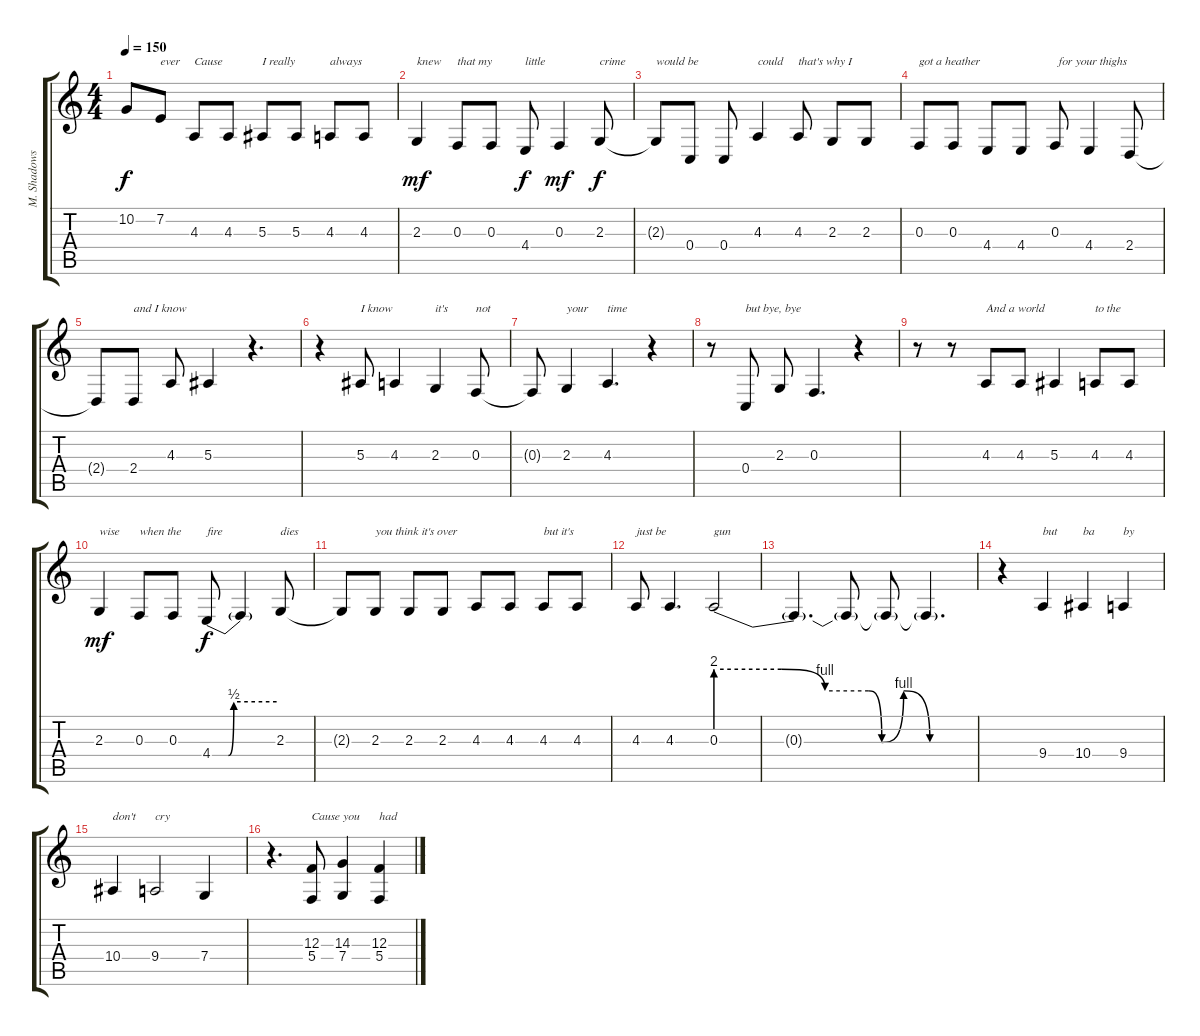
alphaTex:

\track ("M. Shadows" "M. Shadows") {instrument clarinet}
\staff {score tabs}
\tuning (D4 A3 F3 C3 G2 C2) {hide}
\ts (4 4)
\tempo 150
\clef g2
\ks c
10.2{t}.8{dy f} 7.2.8{txt "ever"} 4.3.8{txt "Cause"} 4.3.8 5.3.8{txt "I really"} 5.3.8 4.3.8{txt "always"} 4.3.8 |
2.3.4{txt "knew" dy mf} 0.3.8{txt "that my"} 0.3.8 4.4.8{txt "little" dy f} 0.3.4{dy mf} 2.3.8{txt "crime" dy f} |
2.3{t}.8{txt "would be"} 0.4.8 0.4.8 4.3.4{txt "could"} 4.3.8{txt "that's why I"} 2.3.8 2.3.8 |
0.3.8{txt "got a heather"} 0.3.8 4.4.8 4.4.8 0.3.8{txt " for your thighs"} 4.4.4 2.4.8 |
2.4{t}.8 2.4.8{txt "and I know"} 4.3.8 5.3.4 r.4{d} |
r.4 5.3.8{txt "I know"} 4.3.4 2.3.4{txt "it's"} 0.3.8{txt "not"} |
0.3{t}.8 2.3.4{txt "your"} 4.3.4{d txt "time"} r.4 |
r.8 0.4.8{txt "but bye, bye"} 2.3.8 0.3.4{d} r.4 |
r.8 r.8 4.3.8{txt "And a world"} 4.3.8 5.3.4 4.3.8{txt "to the"} 4.3.8 |
2.3.4{txt "wise" dy mf} 0.3.8{txt "when the"} 0.3.8 4.4{be (custom 0 0 15 0 20 2 60 2)}.8{txt "fire" dy f} 4.4{t}.4 2.3.8{txt "dies"} |
2.3{t}.8 2.3.8{txt "you think it's over"} 2.3.8 2.3.8 4.3.8 4.3.8 4.3.8{txt "but it's"} 4.3.8 |
4.3.8{txt "just be"} 4.3.4{d} 0.3{be (custom 0 8 15 8 25 4 35 4 38 0 43 4 49 0 60 0)}.2{txt "gun"} |
0.3{t}.4{d} 0.3{t}.8 0.3{t}.8 0.3{t}.4{d} |
r.4 9.4.4{txt "but"} 10.4.4{txt "ba"} 9.4.4{txt "by"} |
10.4.4{txt "don't"} 9.4.2{txt "cry"} 7.4.4 |
r.4{d} (12.3 5.4).8{txt "Cause you"} (14.3 7.4).4 (12.3 5.4).4{txt "had"}
